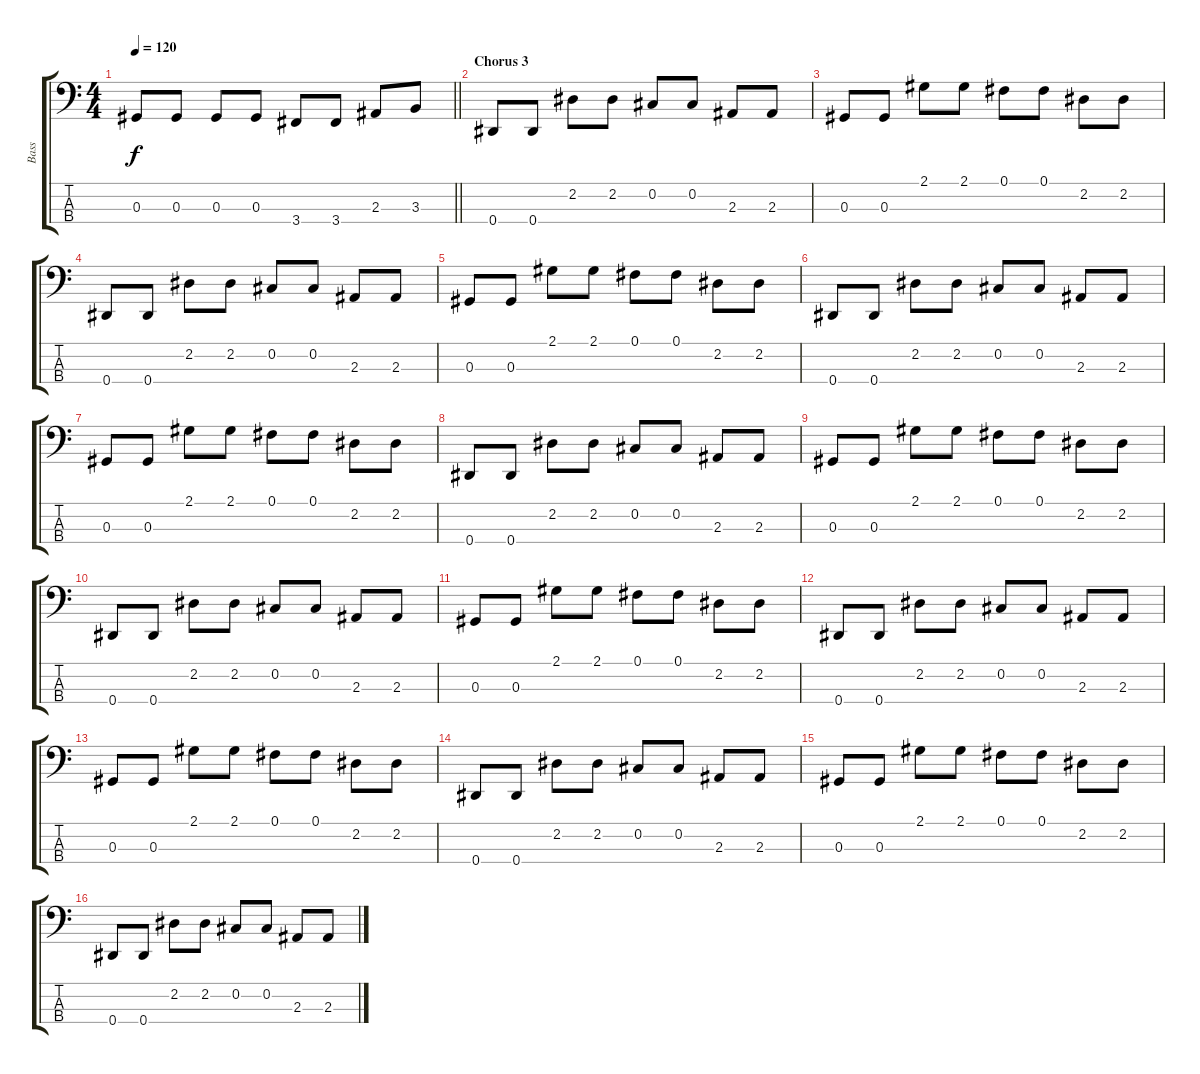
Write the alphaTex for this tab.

\track ("Bass" "Bass") {instrument electricbasspick}
\staff {score tabs}
\tuning (Gb2 Db2 Ab1 Eb1) {hide}
\ts (4 4)
\tempo 120
\clef f4
\barLineRight lightlight
\ks c
0.3.8{dy f} 0.3.8 0.3.8 0.3.8 3.4.8 3.4.8 2.3.8 3.3.8 |
\section ("" "Chorus 3")
0.4.8 0.4.8 2.2.8 2.2.8 0.2.8 0.2.8 2.3.8 2.3.8 |
0.3.8 0.3.8 2.1.8 2.1.8 0.1.8 0.1.8 2.2.8 2.2.8 |
0.4.8 0.4.8 2.2.8 2.2.8 0.2.8 0.2.8 2.3.8 2.3.8 |
0.3.8 0.3.8 2.1.8 2.1.8 0.1.8 0.1.8 2.2.8 2.2.8 |
0.4.8 0.4.8 2.2.8 2.2.8 0.2.8 0.2.8 2.3.8 2.3.8 |
0.3.8 0.3.8 2.1.8 2.1.8 0.1.8 0.1.8 2.2.8 2.2.8 |
0.4.8 0.4.8 2.2.8 2.2.8 0.2.8 0.2.8 2.3.8 2.3.8 |
0.3.8 0.3.8 2.1.8 2.1.8 0.1.8 0.1.8 2.2.8 2.2.8 |
0.4.8 0.4.8 2.2.8 2.2.8 0.2.8 0.2.8 2.3.8 2.3.8 |
0.3.8 0.3.8 2.1.8 2.1.8 0.1.8 0.1.8 2.2.8 2.2.8 |
0.4.8 0.4.8 2.2.8 2.2.8 0.2.8 0.2.8 2.3.8 2.3.8 |
0.3.8 0.3.8 2.1.8 2.1.8 0.1.8 0.1.8 2.2.8 2.2.8 |
0.4.8 0.4.8 2.2.8 2.2.8 0.2.8 0.2.8 2.3.8 2.3.8 |
0.3.8 0.3.8 2.1.8 2.1.8 0.1.8 0.1.8 2.2.8 2.2.8 |
0.4.8 0.4.8 2.2.8 2.2.8 0.2.8 0.2.8 2.3.8 2.3.8
